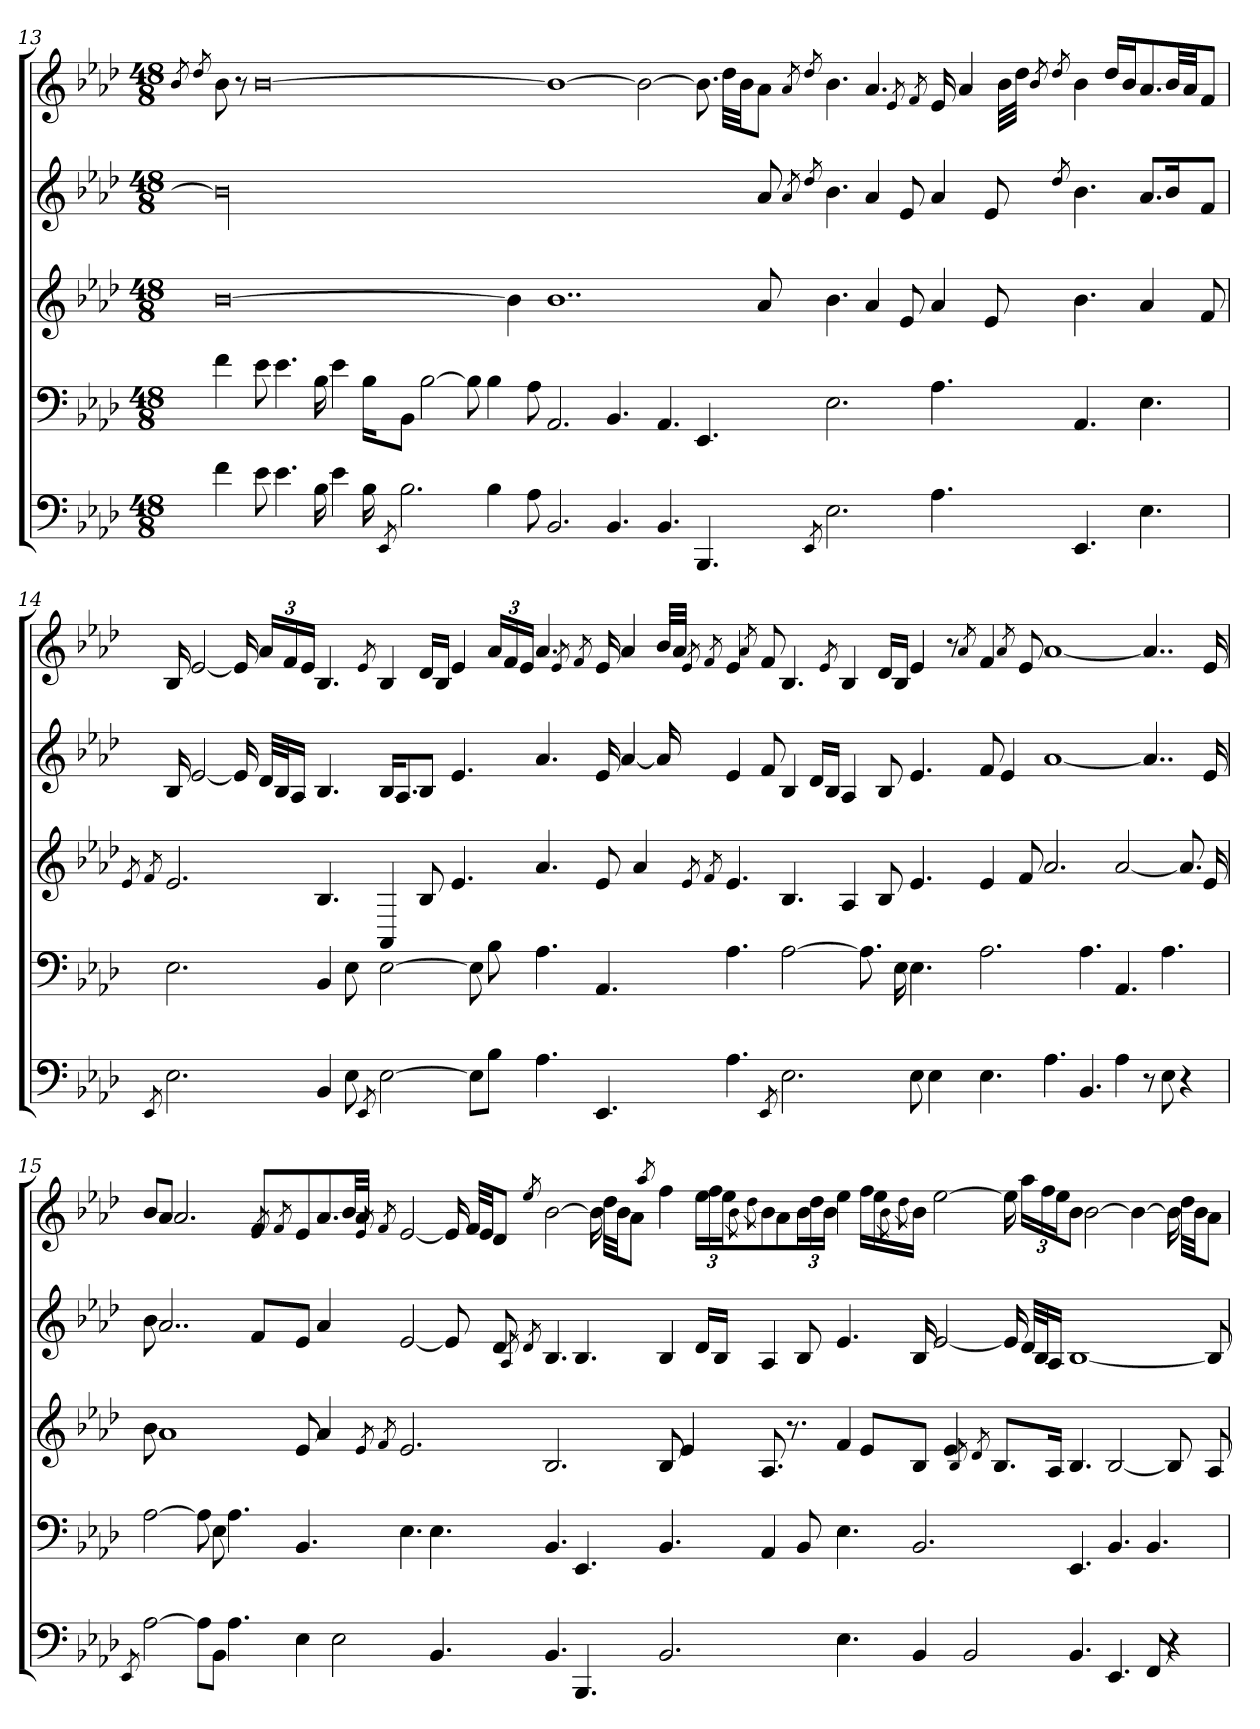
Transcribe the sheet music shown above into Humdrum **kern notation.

**kern	**kern	**kern	**kern	**kern
*part5	*part4	*part3	*part2	*part1
*staff5	*staff4	*staff3	*staff2	*staff1
*clefF4	*clefF4	*clefG2	*clefG2	*clefG2
*k[b-e-a-d-]	*k[b-e-a-d-]	*k[b-e-a-d-]	*k[b-e-a-d-]	*k[b-e-a-d-]
*M48/8	*M48/8	*M48/8	*M48/8	*M48/8
=13	=13	=13	=13	=13
.	.	.	.	8qb-
.	.	.	.	8qdd-
4f	4f	[0b-	00b-]	8b-
.	.	.	.	8r
8e-	8e-	.	.	[0b-
4.e-	4.e-	.	.	.
16B-	16B-	.	.	.
4e-	4e-	.	.	.
16B-	16B-\KL	.	.	.
8qEE-	.	.	.	.
2.B-	8BB-\J	.	.	.
.	[2B-	.	.	.
.	8B-]	.	.	.
4B-	4B-	.	.	.
.	.	4b-]	.	.
8A-	8A-	.	.	.
2.BB-	2.AA-	1..b-	.	1b-_
4.BB-	4.BB-	.	.	.
.	.	.	.	2b-_
4.BB-	4.AA-	.	.	.
4.BBB-	4.EE-	.	.	8.b-]
.	.	.	.	32dd-\LLL
.	.	.	.	32b-\JJ
.	.	8a-	8a-	8a-\J
.	.	.	8qa-	8qa-
8qEE-	.	.	8qdd-	8qdd-
2.E-	2.E-	4.b-	4.b-	4.b-
.	.	4a-	4a-	4.a-
.	.	8e-	8e-	.
.	.	.	.	8qe-
.	.	.	.	8qf
4.A-	4.A-	4a-	4a-	16e-
.	.	.	.	4a-
.	.	8e-	8e-	.
.	.	.	.	32b-\LLL
.	.	.	.	32dd-\JJJ
.	.	.	.	8qb-
.	.	.	8qdd-	8qdd-
4.EE-	4.AA-	4.b-	4.b-	4b-
.	.	.	.	16dd-/LL
.	.	.	.	16b-/J
4.E-	4.E-	4a-	8.a-/L	8.a-/
.	.	.	16b-/K	32b-/LL
.	.	.	.	32a-/JJ
.	.	8f	8f/J	8f/J
=14	=14	=14	=14	=14
.	.	8qe-	.	.
8qEE-	.	8qf	.	.
2.E-	2.E-	2.e-	16B-	16B-
.	.	.	[2e-	[2e-
.	.	.	16e-]	16e-]
.	.	.	32d-/LLL	24a-/LL
.	.	.	32B-/J	.
.	.	.	.	24f/
.	.	.	16A-/JJ	.
.	.	.	.	24e-/JJ
4BB-	4BB-	4.B-	4.B-	4.B-
8E-	8E-	.	.	.
8qEE-	.	.	.	8qe-
[2E-	[2E-	4AA-	16B-/KL	4B-
.	.	.	8.A-/	.
.	.	8B-	8B-/J	16d-/LL
.	.	.	.	16B-/JJ
.	.	4.e-	4.e-	4e-
8E-\L]	8E-]	.	.	.
8B-\J	8B-	.	.	24a-/LL
.	.	.	.	24f/
.	.	.	.	24e-/JJ
4.A-	4.A-	4.a-	4.a-	4.a-
.	.	.	.	8qe-
.	.	.	.	8qf
4.EE-	4.AA-	8e-	16e-	16e-
.	.	.	[4a-	4a-
.	.	4a-	.	.
.	.	.	16a-]	32b-/LLL
.	.	.	.	32a-/JJJ
.	.	8qe-	.	8qe-
.	.	8qf	.	8qf
4.A-	4.A-	4.e-	4e-	4e-
.	.	.	.	8qa-
.	.	.	8f	8f
8qEE-	.	.	.	.
2.E-	[2A-	4.B-	4B-	4.B-
.	.	.	16d-/LL	.
.	.	.	16B-/JJ	.
.	.	.	.	8qe-
.	.	4A-	4A-	4B-
.	8.A-]	.	.	.
.	.	8B-	8B-	16d-/LL
.	16E-	.	.	16B-/JJ
8E-	4.E-	4.e-	4.e-	4e-
4E-	.	.	.	.
.	.	.	.	8r
.	.	.	.	8qa-
4.E-	2.A-	4e-	8f	4f
.	.	.	4e-	.
.	.	.	.	8qa-
.	.	8f	.	8e-
4.A-	.	2.a-	[1a-	[1a-
4.BB-	4.A-	.	.	.
4A-	4.AA-	[2a-	.	.
8r	.	.	4..a-]	4..a-]
8E-	4.A-	.	.	.
4r	.	8.a-]	.	.
.	.	16e-	16e-	16e-
=15	=15	=15	=15	=15
8qEE-	.	.	.	.
[2A-	[2A-	8b-	8b-	8b-/L
.	.	1a-	2..a-	8a-/J
.	.	.	.	2.a-
8A-\L]	8A-]	.	.	.
8BB-\J	8E-	.	.	.
4.A-	4.A-	.	.	.
.	.	.	8f/L	8f/L
.	.	.	.	8qe-/
.	.	.	.	8qf/
4E-	4.BB-	8e-	8e-/J	8e-/
.	.	4a-	4a-	8.a-/
2E-	.	.	.	.
.	.	.	.	32b-/LL
.	.	.	.	32a-/JJJ
.	.	8qe-	.	8qe-
.	.	8qf	.	8qf
.	4.E-	2.e-	[2e-	[2e-
4.BB-	4.E-	.	.	.
.	.	.	8e-]	16e-]
.	.	.	.	32f/LLL
.	.	.	.	32e-/JJ
.	.	.	8d-	8d-/J
.	.	.	8qA-	.
.	.	.	8qd-	8qee-
4.BB-	4.BB-	2.B-	4.B-	[2b-
4.BBB-	4.EE-	.	4.B-	.
.	.	.	.	16b-]
.	.	.	.	32dd-\LLL
.	.	.	.	32b-\JJ
.	.	.	.	8a-\J
.	.	.	.	8qaa-
2.BB-	4.BB-	8B-	4B-	4ff
.	.	4e-	.	.
.	.	.	16d-/LL	24ee-\LL
.	.	.	.	24ff\
.	.	.	16B-/JJ	.
.	.	.	.	24ee-\J
.	.	.	.	8qb-\
.	.	.	.	8qdd-\
.	4AA-	8.A-	4A-	8b-\
.	.	.	.	8a-\
.	.	8.r	.	.
.	8BB-	.	8B-	24b-\L
.	.	.	.	24dd-\
.	.	.	.	24b-\JJ
4.E-	4.E-	4f	4.e-	4ee-
.	.	8e-/L	.	16ff\LL
.	.	.	.	16ee-\
.	.	.	.	8qb-\
.	.	.	.	8qdd-\
4BB-	2.BB-	8B-/J	16B-	16b-\JJ
.	.	.	[2e-	[2ee-
.	.	4.e-	.	.
2BB-	.	.	.	.
.	.	8qB-	.	.
.	.	8qd-	.	.
.	.	8.B-/L	.	.
.	.	.	16e-]	16ee-]
.	.	.	32d-/LLL	24aa-\LL
.	.	.	32B-/J	.
.	.	.	.	24ff\
.	.	16A-/Jk	16A-/JJ	.
.	.	.	.	24ee-\J
4.BB-	4.EE-	4.B-	[1B-	8b-\J
.	.	.	.	[2b-
4.EE-	4.BB-	[2B-	.	.
.	.	.	.	4b-_
8FF	4.BB-	.	.	.
4r	.	8B-]	.	16b-]
.	.	.	.	32dd-\LLL
.	.	.	.	32b-\JJ
.	.	8A-	8B-]	8a-\J
=	=	=	=	=
*-	*-	*-	*-	*-
